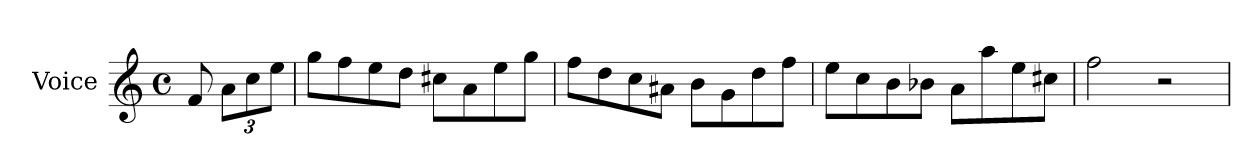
**kern
*part1
*staff1
*I"Voice
*I'Voice
*clefG2
*M4/4
*met(c)
=
8f/
12a\L
12cc\
12ee\J
=1
8gg\L
8ff\
8ee\
8dd\J
8cc#X\L
8a\
8ee\
8gg\J
=2
8ff\L
8dd\
8cc\
8a#X\J
8b\L
8g\
8dd\
8ff\J
=3
8ee\L
8cc\
8b\
8b-X\J
8a\L
8aa\
8ee\
8cc#X\J
=4
2ff\
2rcc
=
*-
